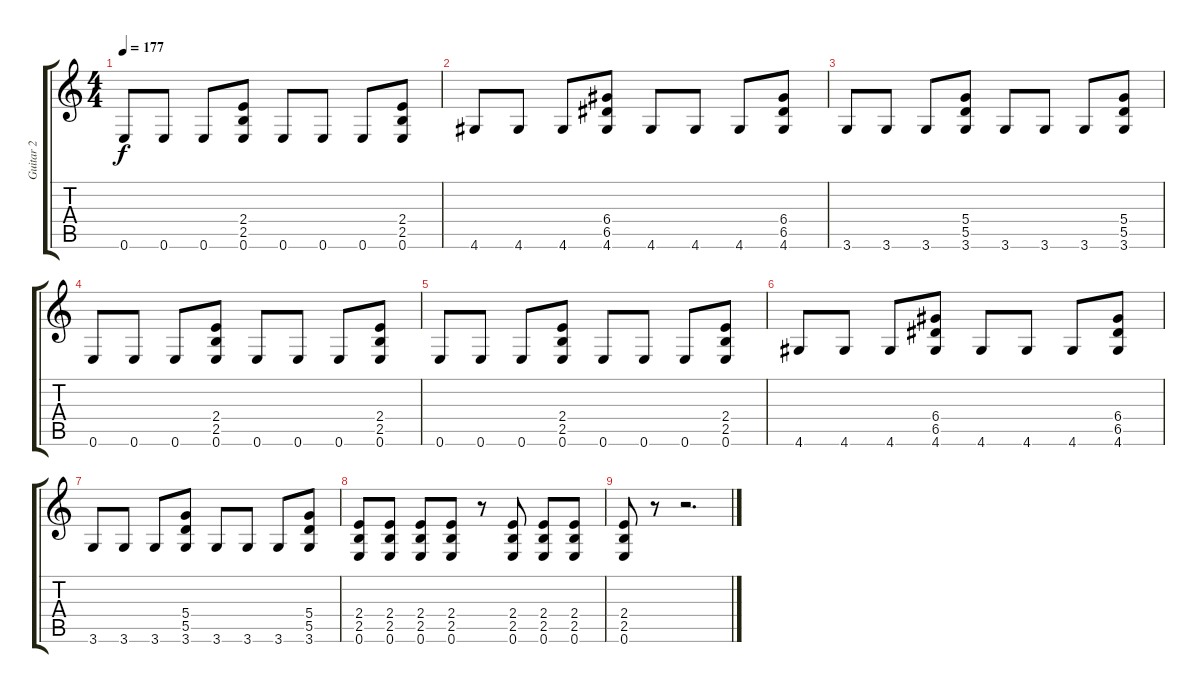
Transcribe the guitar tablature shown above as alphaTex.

\track ("Guitar 2" "Guitar 2") {instrument distortionguitar}
\staff {score tabs}
\tuning (E4 B3 G3 D3 A2 E2) {hide}
\ts (4 4)
\tempo 177
\clef g2
\ks c
0.6.8{dy f} 0.6.8 0.6.8 (2.4 2.5 0.6).8 0.6.8 0.6.8 0.6.8 (2.4 2.5 0.6).8 |
4.6.8 4.6.8 4.6.8 (6.4 6.5 4.6).8 4.6.8 4.6.8 4.6.8 (6.4 6.5 4.6).8 |
3.6.8 3.6.8 3.6.8 (5.4 5.5 3.6).8 3.6.8 3.6.8 3.6.8 (5.4 5.5 3.6).8 |
0.6.8 0.6.8 0.6.8 (2.4 2.5 0.6).8 0.6.8 0.6.8 0.6.8 (2.4 2.5 0.6).8 |
0.6.8 0.6.8 0.6.8 (2.4 2.5 0.6).8 0.6.8 0.6.8 0.6.8 (2.4 2.5 0.6).8 |
4.6.8 4.6.8 4.6.8 (6.4 6.5 4.6).8 4.6.8 4.6.8 4.6.8 (6.4 6.5 4.6).8 |
3.6.8 3.6.8 3.6.8 (5.4 5.5 3.6).8 3.6.8 3.6.8 3.6.8 (5.4 5.5 3.6).8 |
(2.4 2.5 0.6).8 (2.4 2.5 0.6).8 (2.4 2.5 0.6).8 (2.4 2.5 0.6).8 r.8 (2.4 2.5 0.6).8 (2.4 2.5 0.6).8 (2.4 2.5 0.6).8 |
(2.4 2.5 0.6).8 r.8 r.2{d}
